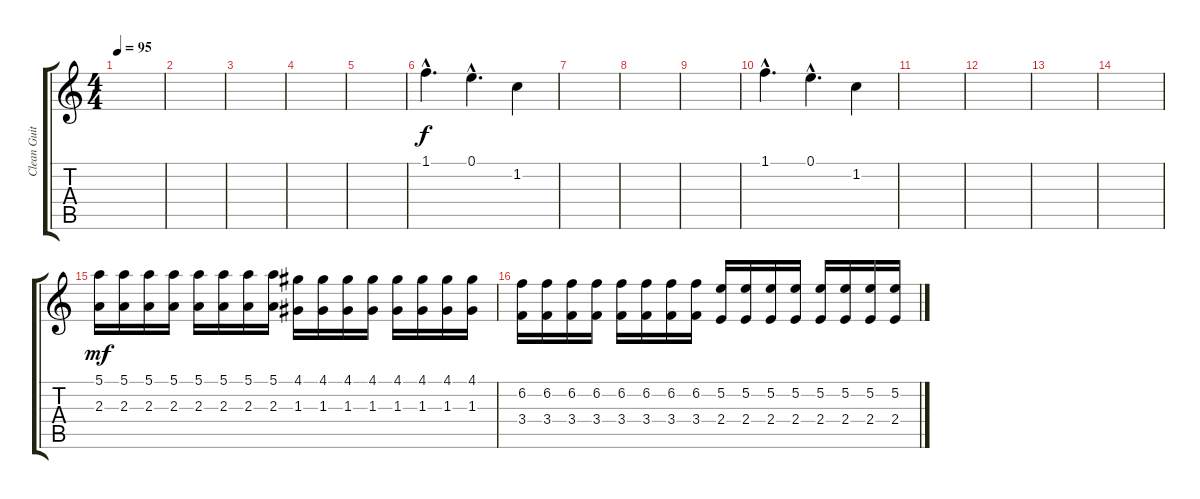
\track ("Clean Guitar" "Clean Guit") {instrument electricguitarjazz}
\staff {score tabs}
\tuning (E4 B3 G3 D3 A2 E2) {hide}
\ts (4 4)
\tempo 95
\clef g2
\ks c
|
|
|
|
|
1.1{hac}.4{d instrument overdrivenguitar} 0.1{hac}.4{d} 1.2.4 |
|
|
|
1.1{hac}.4{d} 0.1{hac}.4{d} 1.2.4 |
|
|
|
|
(5.1 2.3).16{dy mf} (5.1 2.3).16 (5.1 2.3).16 (5.1 2.3).16 (5.1 2.3).16 (5.1 2.3).16 (5.1 2.3).16 (5.1 2.3).16 (4.1 1.3).16 (4.1 1.3).16 (4.1 1.3).16 (4.1 1.3).16 (4.1 1.3).16 (4.1 1.3).16 (4.1 1.3).16 (4.1 1.3).16 |
(6.2 3.4).16 (6.2 3.4).16 (6.2 3.4).16 (6.2 3.4).16 (6.2 3.4).16 (6.2 3.4).16 (6.2 3.4).16 (6.2 3.4).16 (5.2 2.4).16 (5.2 2.4).16 (5.2 2.4).16 (5.2 2.4).16 (5.2 2.4).16 (5.2 2.4).16 (5.2 2.4).16 (5.2 2.4).16
